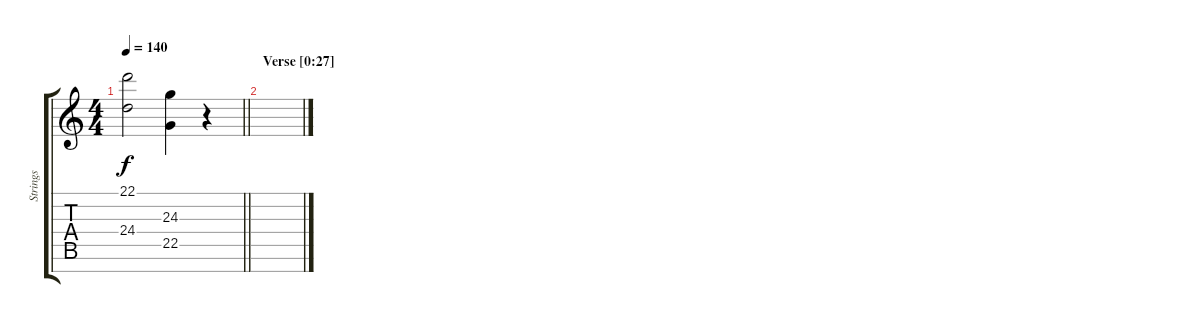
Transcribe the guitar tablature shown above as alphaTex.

\track ("Strings" "Strings") {instrument stringensemble1}
\staff {score tabs}
\tuning (E4 B3 G3 D3 A2 E2 B1) {hide}
\ts (4 4)
\tempo 140
\clef g2
\barLineRight lightlight
\ks aminor
(22.1 24.4).2{dy f} (24.3 22.5).4 r.4 |
\section ("" "Verse [0:27]")
